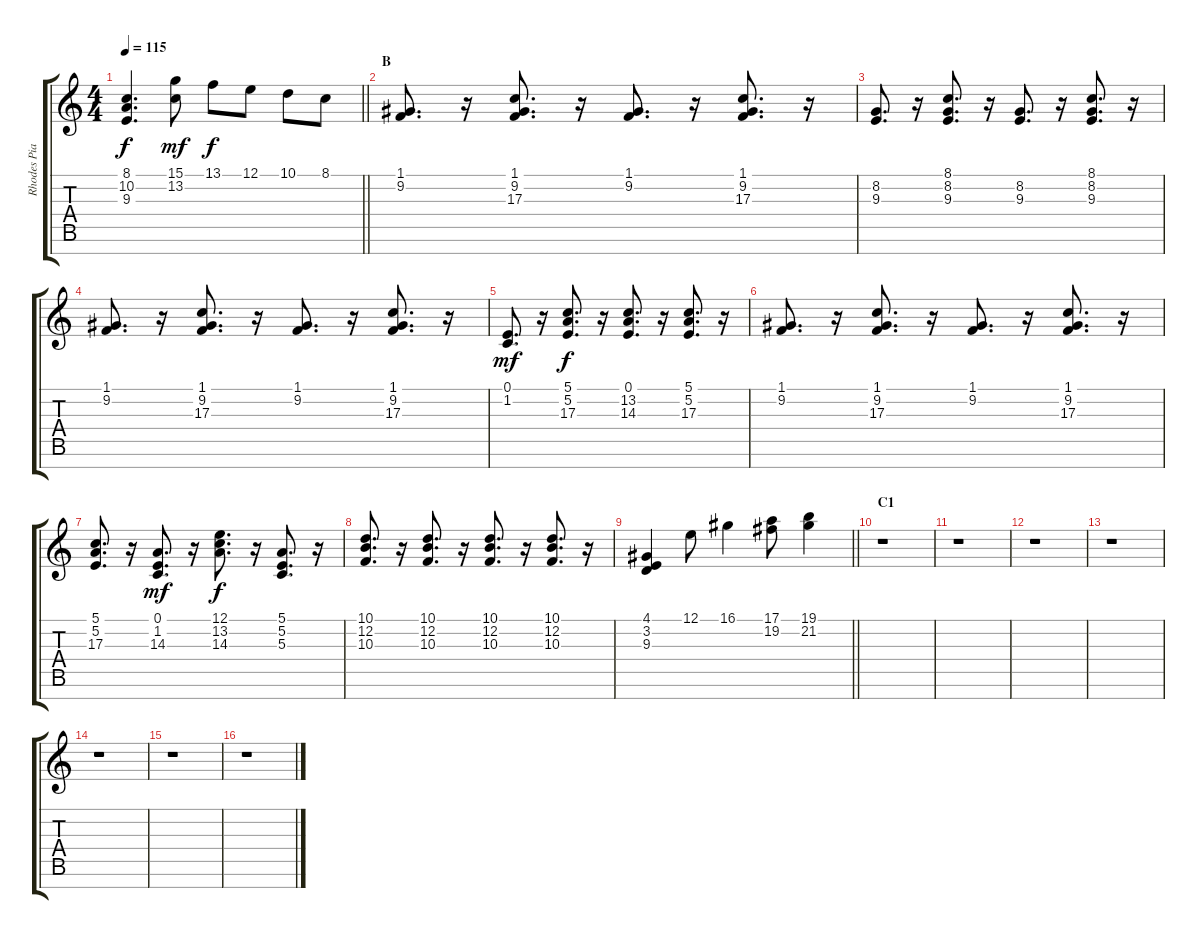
\track ("Rhodes Piano" "Rhodes Pia") {instrument electricpiano1}
\staff {score tabs}
\tuning (E4 B3 G3 D3 A2 E2 B1) {hide}
\ts (4 4)
\tempo 115
\clef g2
\barLineRight lightlight
\ks c
(8.1 10.2 9.3).4{d dy f} (15.1 13.2).8{dy mf} 13.1.8{dy f} 12.1.8 10.1.8 8.1.8 |
\section ("" "B")
(1.1 9.2).8{d} r.16 (1.1 9.2 17.3).8{d} r.16 (1.1 9.2).8{d} r.16 (1.1 9.2 17.3).8{d} r.16 |
(8.2 9.3).8{d} r.16 (8.1 8.2 9.3).8{d} r.16 (8.2 9.3).8{d} r.16 (8.1 8.2 9.3).8{d} r.16 |
(1.1 9.2).8{d} r.16 (1.1 9.2 17.3).8{d} r.16 (1.1 9.2).8{d} r.16 (1.1 9.2 17.3).8{d} r.16 |
(0.1 1.2).8{d dy mf} r.16 (5.1 5.2 17.3).8{d dy f} r.16 (0.1 13.2 14.3).8{d} r.16 (5.1 5.2 17.3).8{d} r.16 |
(1.1 9.2).8{d} r.16 (1.1 9.2 17.3).8{d} r.16 (1.1 9.2).8{d} r.16 (1.1 9.2 17.3).8{d} r.16 |
(5.1 5.2 17.3).8{d} r.16 (0.1 1.2 14.3).8{d dy mf} r.16 (12.1 13.2 14.3).8{d dy f} r.16 (5.1 5.2 5.3).8{d} r.16 |
(10.1 12.2 10.3).8{d} r.16 (10.1 12.2 10.3).8{d} r.16 (10.1 12.2 10.3).8{d} r.16 (10.1 12.2 10.3).8{d} r.16 |
\barLineRight lightlight
(4.1 3.2 9.3).4 12.1.8 16.1.4 (17.1 19.2).8 (19.1 21.2).4 |
\section ("" "C1")
r.1 |
r.1 |
r.1 |
r.1 |
r.1 |
r.1 |
r.1
